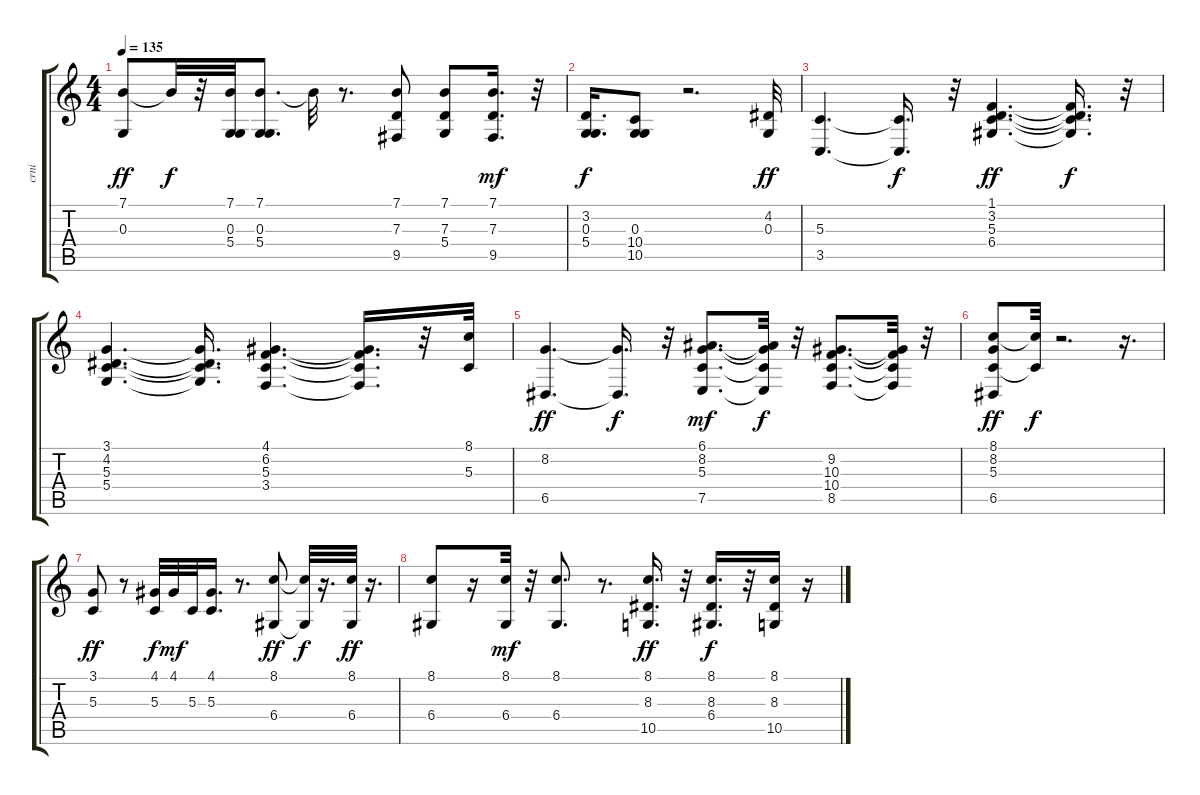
\track ("crni" "crni") {instrument frenchhorn}
\staff {score tabs}
\tuning (E4 B3 G3 D3 A2 E2) {hide}
\ts (4 4)
\tempo 135
\clef g2
\ks c
(7.1 0.3).8{dy ff} 7.1{t}.32{dy f} r.32 (7.1 0.3 5.4).32 (7.1 0.3 5.4).8{d} 7.1{t}.32 r.8{d} (7.1 7.3 9.5).8 (7.1 7.3 5.4).8 (7.1 7.3 9.5).16{d dy mf} r.32 |
(3.2 0.3 5.4).16{d dy f} (0.3 10.4 10.5).8 r.2{d} (4.2 0.3).32{dy ff} |
(5.3 3.5).4{d} (5.3{t} 3.5{t}).16{d dy f} r.32 (1.1 3.2 5.3 6.4).4{d dy ff} (1.1{t} 3.2{t} 5.3{t} 6.4{t}).16{d dy f} r.32 |
(3.1 4.2 5.3 5.4).4{d} (3.1{t} 4.2{t} 5.3{t} 5.4{t}).16{d} (4.1 6.2 5.3 3.4).4{d} (4.1{t} 6.2{t} 5.3{t} 3.4{t}).16{d} r.32 (8.1 5.3).32 |
(8.2 6.5).4{d dy ff} (8.2{t} 6.5{t}).16{d dy f} r.32 (6.1 8.2 5.3 7.5).8{d dy mf} (6.1{t} 8.2{t} 5.3{t} 7.5{t}).32{dy f} r.32 (9.2 10.3 10.4 8.5).8{d} (9.2{t} 10.3{t} 10.4{t} 8.5{t}).32 r.32 |
(8.1 8.2 5.3 6.5).8{dy ff} (8.1{t} 5.3{t}).32{dy f} r.2{d} r.16{d} |
(3.1 5.3).8{dy ff} r.8 (4.1 5.3).32{dy f} 4.1.32{dy mf} 5.3.32 (4.1 5.3).16{d} r.8{d} (8.1 6.4).8{dy ff} (8.1{t} 6.4{t}).32{dy f} r.16{d} (8.1 6.4).32{dy ff} r.16{d} |
(8.1 6.4).8 r.16 (8.1 6.4).32{dy mf} r.32 (8.1 6.4).8{d} r.8{d} (8.1 8.3 10.5).16{d dy ff} r.32 (8.1 8.3 6.4).16{d dy f} r.32 (8.1 8.3 10.5).16 r.16
